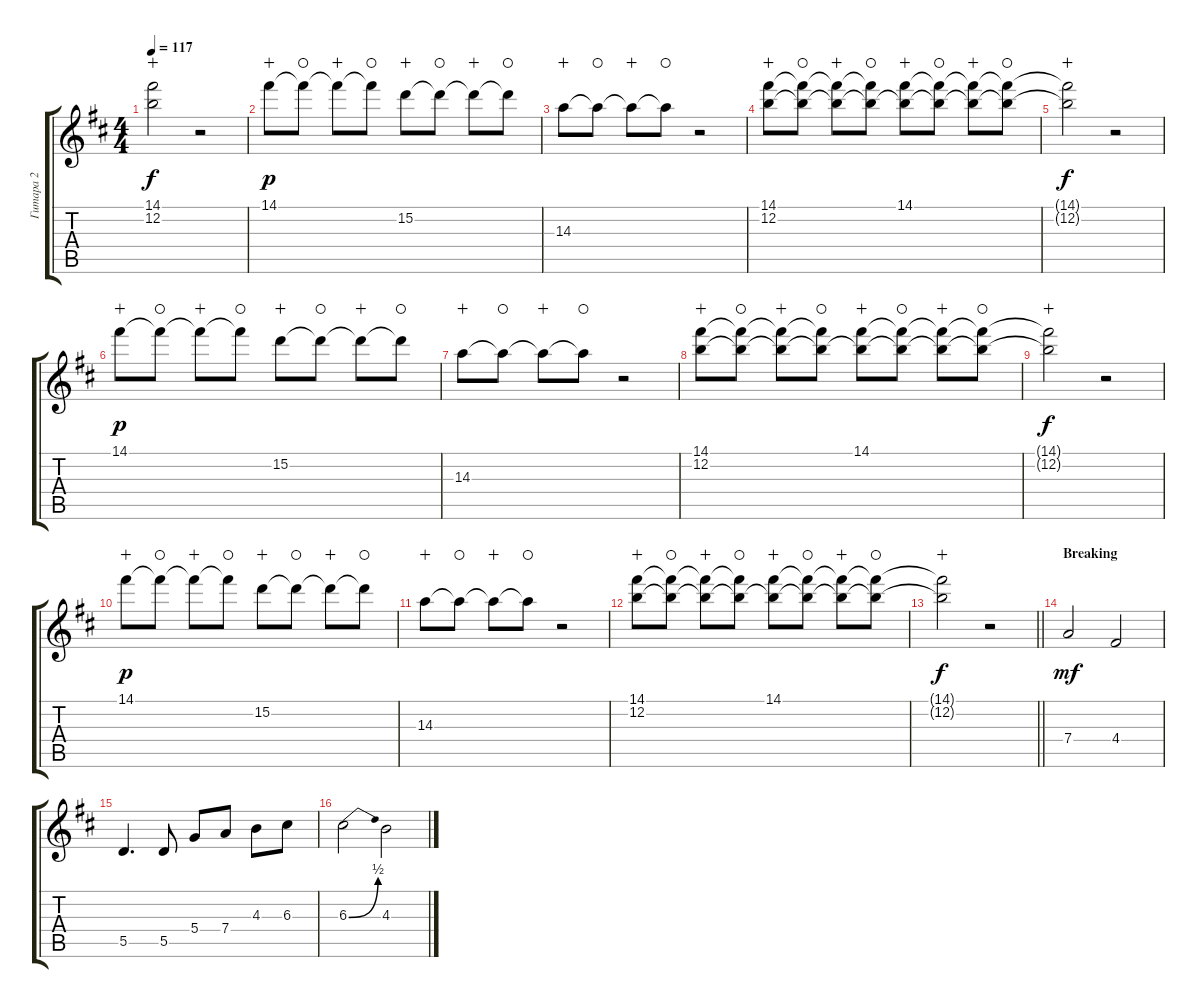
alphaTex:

\track ("Гитара 2" "Гитара 2") {instrument distortionguitar}
\staff {score tabs}
\tuning (E4 B3 G3 D3 A2 E2) {hide}
\ts (4 4)
\tempo 117
\clef g2
\ks d
(14.1{t} 12.2{t}).2{dy f wahc} r.2 |
14.1.8{dy p wahc} 14.1{t}.8{waho} 14.1{t}.8{wahc} 14.1{t}.8{waho} 15.2.8{wahc} 15.2{t}.8{waho} 15.2{t}.8{wahc} 15.2{t}.8{waho} |
14.3.8{wahc} 14.3{t}.8{waho} 14.3{t}.8{wahc} 14.3{t}.8{waho} r.2 |
(14.1 12.2).8{wahc} (14.1{t} 12.2{t}).8{waho} (14.1{t} 12.2{t}).8{wahc} (14.1{t} 12.2{t}).8{waho} (14.1 12.2{t}).8{wahc} (14.1{t} 12.2{t}).8{waho} (14.1{t} 12.2{t}).8{wahc} (14.1{t} 12.2{t}).8{waho} |
(14.1{t} 12.2{t}).2{dy f wahc} r.2 |
14.1.8{dy p wahc} 14.1{t}.8{waho} 14.1{t}.8{wahc} 14.1{t}.8{waho} 15.2.8{wahc} 15.2{t}.8{waho} 15.2{t}.8{wahc} 15.2{t}.8{waho} |
14.3.8{wahc} 14.3{t}.8{waho} 14.3{t}.8{wahc} 14.3{t}.8{waho} r.2 |
(14.1 12.2).8{wahc} (14.1{t} 12.2{t}).8{waho} (14.1{t} 12.2{t}).8{wahc} (14.1{t} 12.2{t}).8{waho} (14.1 12.2{t}).8{wahc} (14.1{t} 12.2{t}).8{waho} (14.1{t} 12.2{t}).8{wahc} (14.1{t} 12.2{t}).8{waho} |
(14.1{t} 12.2{t}).2{dy f wahc} r.2 |
14.1.8{dy p wahc} 14.1{t}.8{waho} 14.1{t}.8{wahc} 14.1{t}.8{waho} 15.2.8{wahc} 15.2{t}.8{waho} 15.2{t}.8{wahc} 15.2{t}.8{waho} |
14.3.8{wahc} 14.3{t}.8{waho} 14.3{t}.8{wahc} 14.3{t}.8{waho} r.2 |
(14.1 12.2).8{wahc} (14.1{t} 12.2{t}).8{waho} (14.1{t} 12.2{t}).8{wahc} (14.1{t} 12.2{t}).8{waho} (14.1 12.2{t}).8{wahc} (14.1{t} 12.2{t}).8{waho} (14.1{t} 12.2{t}).8{wahc} (14.1{t} 12.2{t}).8{waho} |
\barLineRight lightlight
(14.1{t} 12.2{t}).2{dy f wahc} r.2{instrument distortionguitar} |
\section ("" "Breaking")
7.4.2{dy mf} 4.4.2 |
5.5.4{d} 5.5.8 5.4.8 7.4.8 4.3.8 6.3.8 |
6.3{be (bend 0 0 60 2)}.2 4.3.2
